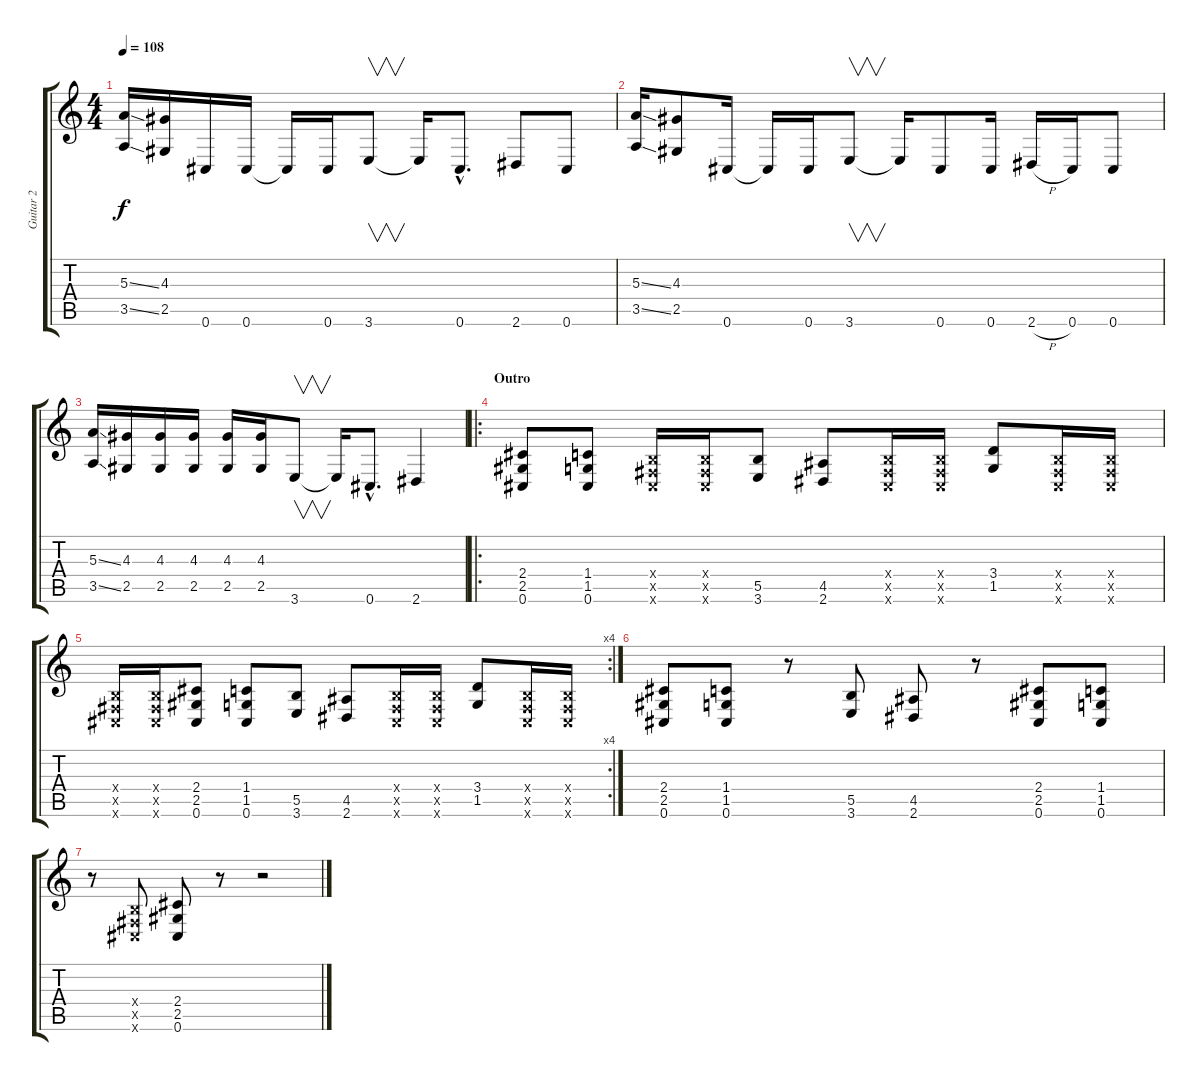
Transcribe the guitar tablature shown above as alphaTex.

\track ("Guitar 2" "Guitar 2") {instrument distortionguitar}
\staff {score tabs}
\tuning (Db4 Ab3 E3 B2 Gb2 Db2) {hide}
\ts (4 4)
\tempo 108
\clef g2
\ks c
(5.3{ss} 3.5{ss}).16{dy f} (4.3 2.5).16 0.6.16 0.6.16 0.6{t}.16 0.6.16 3.6.8{v} 3.6{t}.16 0.6{hac}.8{d} 2.6.8 0.6.8 |
(5.3{ss} 3.5{ss}).16 (4.3 2.5).8 0.6.16 0.6{t}.16 0.6.16 3.6.8{v} 3.6{t}.16 0.6.8 0.6.16 2.6{h}.16 0.6.16 0.6.8 |
(5.3{ss} 3.5{ss}).16 (4.3 2.5).16 (4.3 2.5).16 (4.3 2.5).16 (4.3 2.5).16 (4.3 2.5).16 3.6.8{v} 3.6{t}.16 0.6{hac}.8{d} 2.6.4 |
\ro
\section ("" "Outro")
(2.4 2.5 0.6).8 (1.4 1.5 0.6).8 (0.4{x} 0.5{x} 0.6{x}).16 (0.4{x} 0.5{x} 0.6{x}).16 (5.5 3.6).8 (4.5 2.6).8 (0.4{x} 0.5{x} 0.6{x}).16 (0.4{x} 0.5{x} 0.6{x}).16 (3.4 1.5).8 (0.4{x} 0.5{x} 0.6{x}).16 (0.4{x} 0.5{x} 0.6{x}).16 |
\rc 4
(0.4{x} 0.5{x} 0.6{x}).16 (0.4{x} 0.5{x} 0.6{x}).16 (2.4 2.5 0.6).8 (1.4 1.5 0.6).8 (5.5 3.6).8 (4.5 2.6).8 (0.4{x} 0.5{x} 0.6{x}).16 (0.4{x} 0.5{x} 0.6{x}).16 (3.4 1.5).8 (0.4{x} 0.5{x} 0.6{x}).16 (0.4{x} 0.5{x} 0.6{x}).16 |
(2.4 2.5 0.6).8 (1.4 1.5 0.6).8 r.8 (5.5 3.6).8 (4.5 2.6).8 r.8 (2.4 2.5 0.6).8 (1.4 1.5 0.6).8 |
r.8 (0.4{x} 0.5{x} 0.6{x}).8 (2.4 2.5 0.6).8 r.8 r.2
